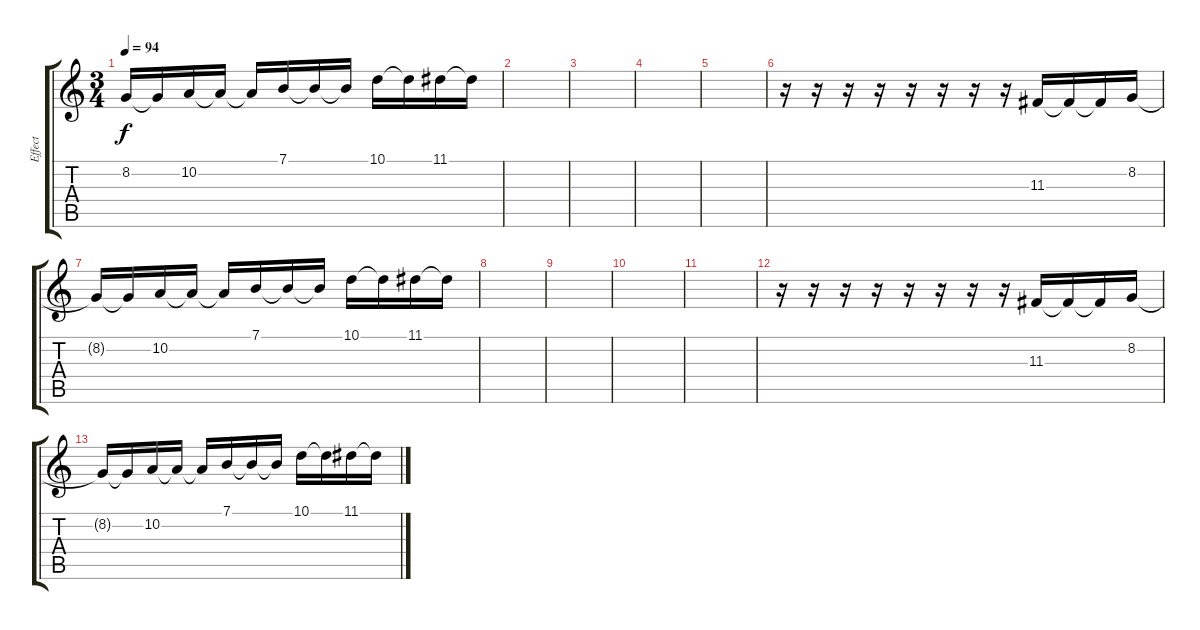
\track ("Effect" "Effect") {instrument lead2sawtooth}
\staff {score tabs}
\tuning (E4 B3 G3 D3 A2 E2) {hide}
\ts (3 4)
\tempo 94
\clef g2
\ks c
8.2{t}.16{dy f} 8.2{t}.16 10.2.16 10.2{t}.16 10.2{t}.16 7.1.16 7.1{t}.16 7.1{t}.16 10.1.16 10.1{t}.16 11.1.16 11.1{t}.16 |
|
|
|
|
r.16 r.16 r.16 r.16 r.16 r.16 r.16 r.16 11.3.16 11.3{t}.16 11.3{t}.16 8.2.16 |
8.2{t}.16 8.2{t}.16 10.2.16 10.2{t}.16 10.2{t}.16 7.1.16 7.1{t}.16 7.1{t}.16 10.1.16 10.1{t}.16 11.1.16 11.1{t}.16 |
|
|
|
|
r.16 r.16 r.16 r.16 r.16 r.16 r.16 r.16 11.3.16 11.3{t}.16 11.3{t}.16 8.2.16 |
8.2{t}.16 8.2{t}.16 10.2.16 10.2{t}.16 10.2{t}.16 7.1.16 7.1{t}.16 7.1{t}.16 10.1.16 10.1{t}.16 11.1.16 11.1{t}.16
